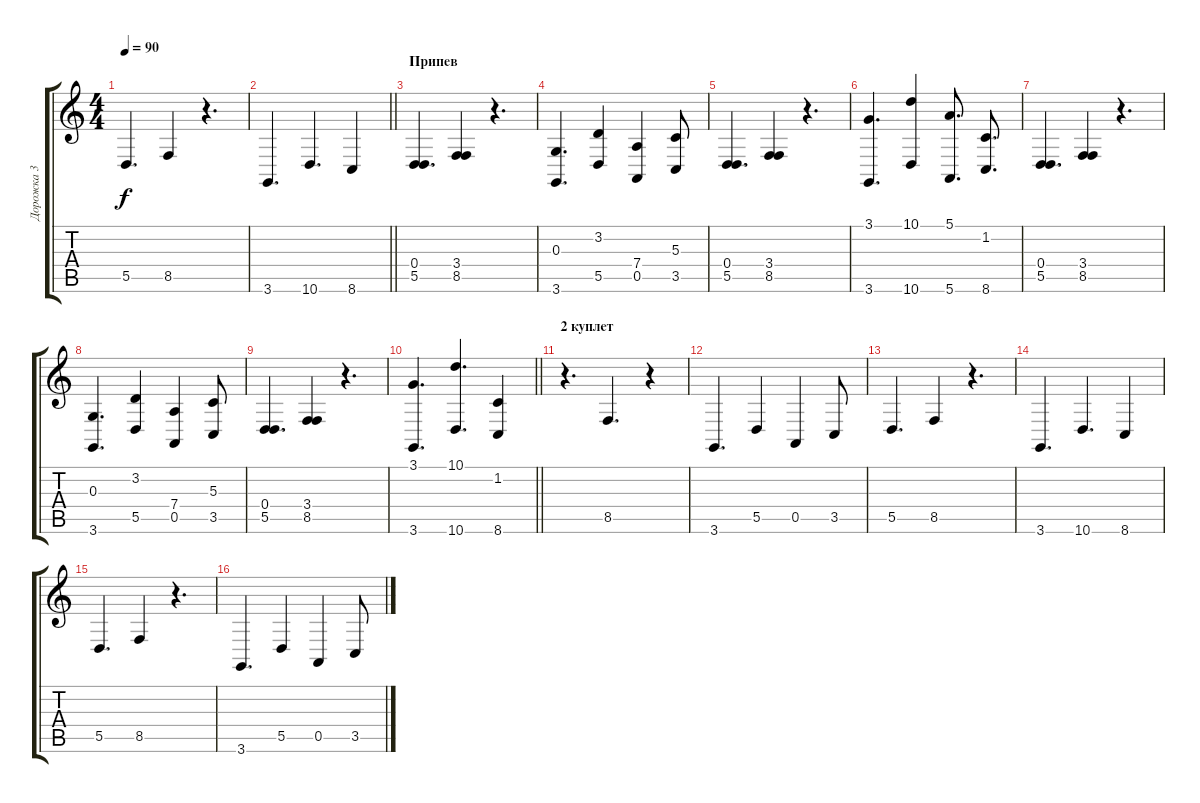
\track ("Дорожка 3" "Дорожка 3") {instrument brightacousticpiano}
\staff {score tabs}
\tuning (E4 B3 G3 D3 A2 E2) {hide}
\ts (4 4)
\tempo 90
\clef g2
\ks c
5.5.4{d dy f} 8.5.4 r.4{d} |
\barLineRight lightlight
3.6.4{d} 10.6.4{d} 8.6.4 |
\section ("" "Припев")
(0.4 5.5).4{d} (3.4 8.5).4 r.4{d} |
(0.3 3.6).4{d} (3.2 5.5).4 (7.4 0.5).4 (5.3 3.5).8 |
(0.4 5.5).4{d} (3.4 8.5).4 r.4{d} |
(3.1 3.6).4{d} (10.1 10.6).4 (5.1 5.6).8{d} (1.2 8.6).8{d} |
(0.4 5.5).4{d} (3.4 8.5).4 r.4{d} |
(0.3 3.6).4{d} (3.2 5.5).4 (7.4 0.5).4 (5.3 3.5).8 |
(0.4 5.5).4{d} (3.4 8.5).4 r.4{d} |
\barLineRight lightlight
(3.1 3.6).4{d} (10.1 10.6).4{d} (1.2 8.6).4 |
\section ("" "2 куплет")
r.4{d} 8.5.4{d} r.4 |
3.6.4{d} 5.5.4 0.5.4 3.5.8 |
5.5.4{d} 8.5.4 r.4{d} |
3.6.4{d} 10.6.4{d} 8.6.4 |
5.5.4{d} 8.5.4 r.4{d} |
3.6.4{d} 5.5.4 0.5.4 3.5.8
